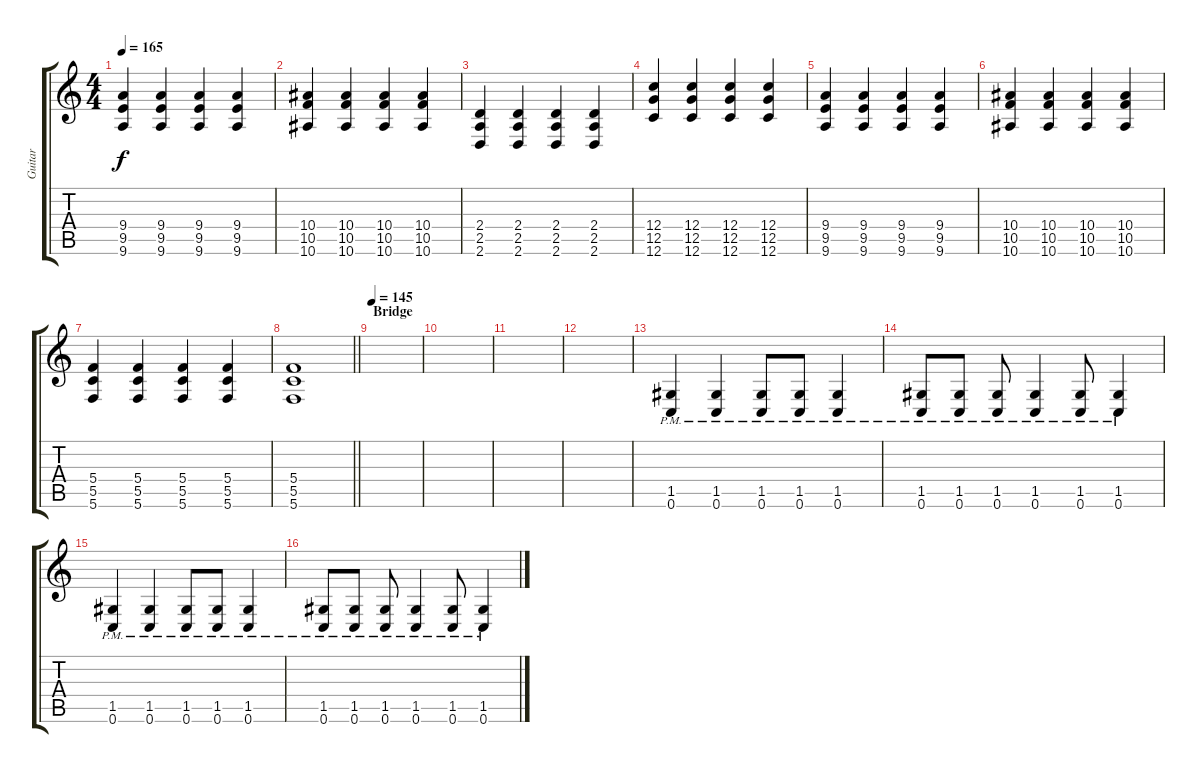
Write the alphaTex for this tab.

\track ("Guitar" "Guitar") {instrument overdrivenguitar}
\staff {score tabs}
\tuning (D4 A3 F3 C3 G2 C2) {hide}
\ts (4 4)
\tempo 165
\clef g2
\ks c
(9.4 9.5 9.6).4{dy f} (9.4 9.5 9.6).4 (9.4 9.5 9.6).4 (9.4 9.5 9.6).4 |
(10.4 10.5 10.6).4 (10.4 10.5 10.6).4 (10.4 10.5 10.6).4 (10.4 10.5 10.6).4 |
(2.4 2.5 2.6).4 (2.4 2.5 2.6).4 (2.4 2.5 2.6).4 (2.4 2.5 2.6).4 |
(12.4 12.5 12.6).4 (12.4 12.5 12.6).4 (12.4 12.5 12.6).4 (12.4 12.5 12.6).4 |
(9.4 9.5 9.6).4 (9.4 9.5 9.6).4 (9.4 9.5 9.6).4 (9.4 9.5 9.6).4 |
(10.4 10.5 10.6).4 (10.4 10.5 10.6).4 (10.4 10.5 10.6).4 (10.4 10.5 10.6).4 |
(5.4 5.5 5.6).4 (5.4 5.5 5.6).4 (5.4 5.5 5.6).4 (5.4 5.5 5.6).4 |
\barLineRight lightlight
(5.4 5.5 5.6).1 |
\section ("" "Bridge")
\tempo 145
|
|
|
|
(1.5{pm} 0.6{pm}).4 (1.5{pm} 0.6{pm}).4 (1.5{pm} 0.6{pm}).8 (1.5{pm} 0.6{pm}).8 (1.5{pm} 0.6{pm}).4 |
(1.5{pm} 0.6{pm}).8 (1.5{pm} 0.6{pm}).8 (1.5{pm} 0.6{pm}).8 (1.5{pm} 0.6{pm}).4 (1.5{pm} 0.6{pm}).8 (1.5{pm} 0.6{pm}).4 |
(1.5{pm} 0.6{pm}).4 (1.5{pm} 0.6{pm}).4 (1.5{pm} 0.6{pm}).8 (1.5{pm} 0.6{pm}).8 (1.5{pm} 0.6{pm}).4 |
(1.5{pm} 0.6{pm}).8 (1.5{pm} 0.6{pm}).8 (1.5{pm} 0.6{pm}).8 (1.5{pm} 0.6{pm}).4 (1.5{pm} 0.6{pm}).8 (1.5{pm} 0.6{pm}).4
